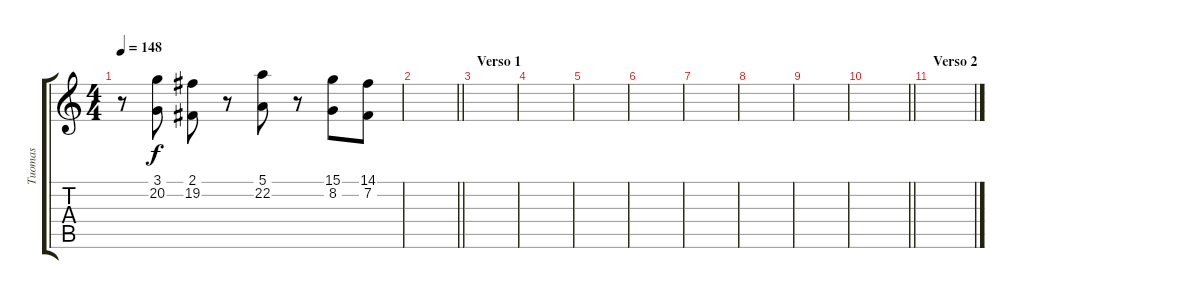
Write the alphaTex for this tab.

\track ("Tuomas" "Tuomas") {instrument rockorgan}
\staff {score tabs}
\tuning (E4 B3 G3 D3 A2 E2) {hide}
\ts (4 4)
\tempo 148
\clef g2
\ks c
r.8{dy f} (3.1 20.2).8 (2.1 19.2).8 r.8 (5.1 22.2).8 r.8 (15.1 8.2).8 (14.1 7.2).8 |
\barLineRight lightlight
|
\section ("" "Verso 1")
|
|
|
|
|
|
|
\barLineRight lightlight
|
\section ("" "Verso 2")
